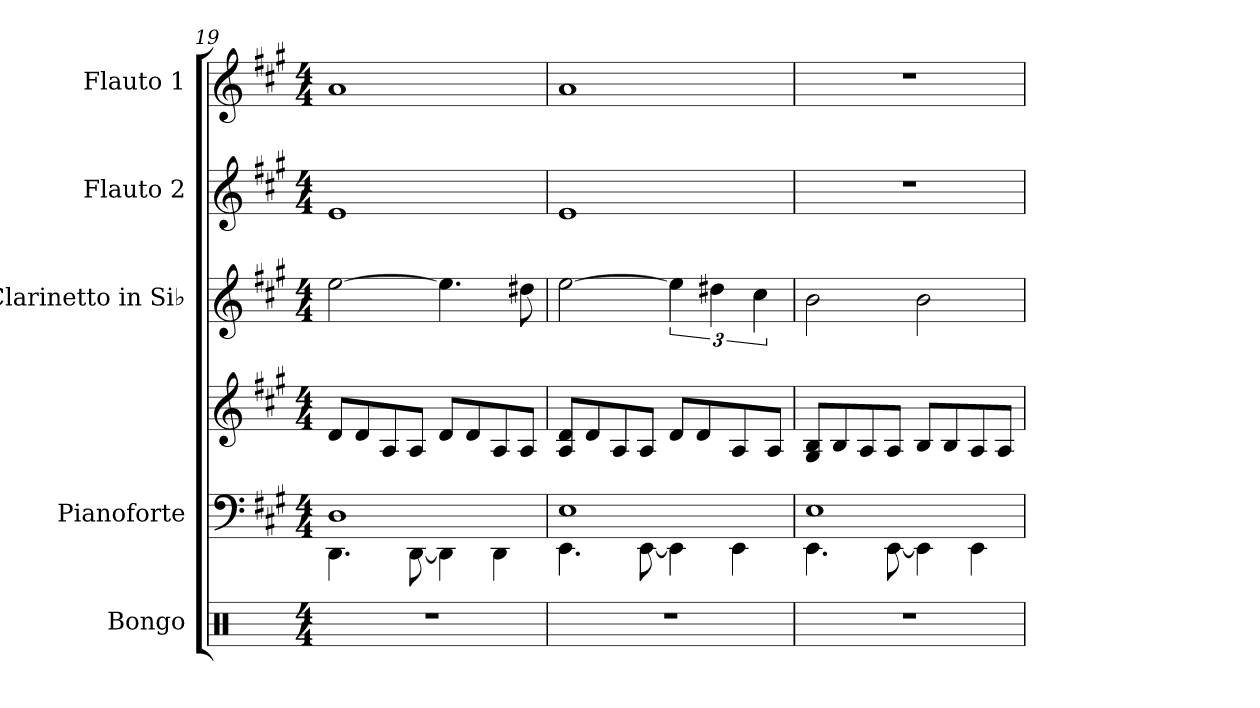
**kern	**kern	**kern	**kern	**kern	**kern
*part5	*part4	*part4	*part3	*part2	*part1
*staff6	*staff5	*staff4	*staff3	*staff2	*staff1
*I"Bongo	*I"Pianoforte	*	*I"Clarinetto in Si♭	*I"Flauto 2	*I"Flauto 1
*I'Bon.	*I'Pf.	*	*I'Cl. Si♭	*I'Fl.2	*I'Fl.1
*clefX	*clefF4	*clefG2	*clefG2	*clefG2	*clefG2
*	*	*	*ITrd1c2	*	*
*k[]	*k[f#c#g#]	*k[f#c#g#]	*k[f#]	*k[f#c#g#]	*k[f#c#g#]
*M4/4	*M4/4	*M4/4	*M4/4	*M4/4	*M4/4
=19	=19	=19	=19	=19	=19
*	*^	*	*	*	*
1r	1D	4.DD\	8d/L	[2dd\	1e	1a
.	.	.	8d/	.	.	.
.	.	.	8A/	.	.	.
.	.	[8DD\	8A/J	.	.	.
.	.	4DD\]	8d/L	4.dd\]	.	.
.	.	.	8d/	.	.	.
.	.	4DD\	8A/	.	.	.
.	.	.	8A/J	8cc#X\	.	.
!!LO:PB:g=z
=20	=20	=20	=20	=20	=20	=20
1r	1E	4.EE\	8A/ 8d/L	[2dd\	1e	1a
.	.	.	8d/	.	.	.
.	.	.	8A/	.	.	.
.	.	[8EE\	8A/J	.	.	.
.	.	4EE\]	8d/L	6dd\]	.	.
.	.	.	8d/	.	.	.
.	.	.	.	6cc#X\	.	.
.	.	4EE\	8A/	.	.	.
.	.	.	.	6b\	.	.
.	.	.	8A/J	.	.	.
=21	=21	=21	=21	=21	=21	=21
1r	1E	4.EE\	8G#/ 8B/L	2a\	1r	1r
.	.	.	8B/	.	.	.
.	.	.	8A/	.	.	.
.	.	[8EE\	8A/J	.	.	.
.	.	4EE\]	8B/L	2a\	.	.
.	.	.	8B/	.	.	.
.	.	4EE\	8A/	.	.	.
.	.	.	8A/J	.	.	.
*	*v	*v	*	*	*	*
=	=	=	=	=	=
*-	*-	*-	*-	*-	*-
